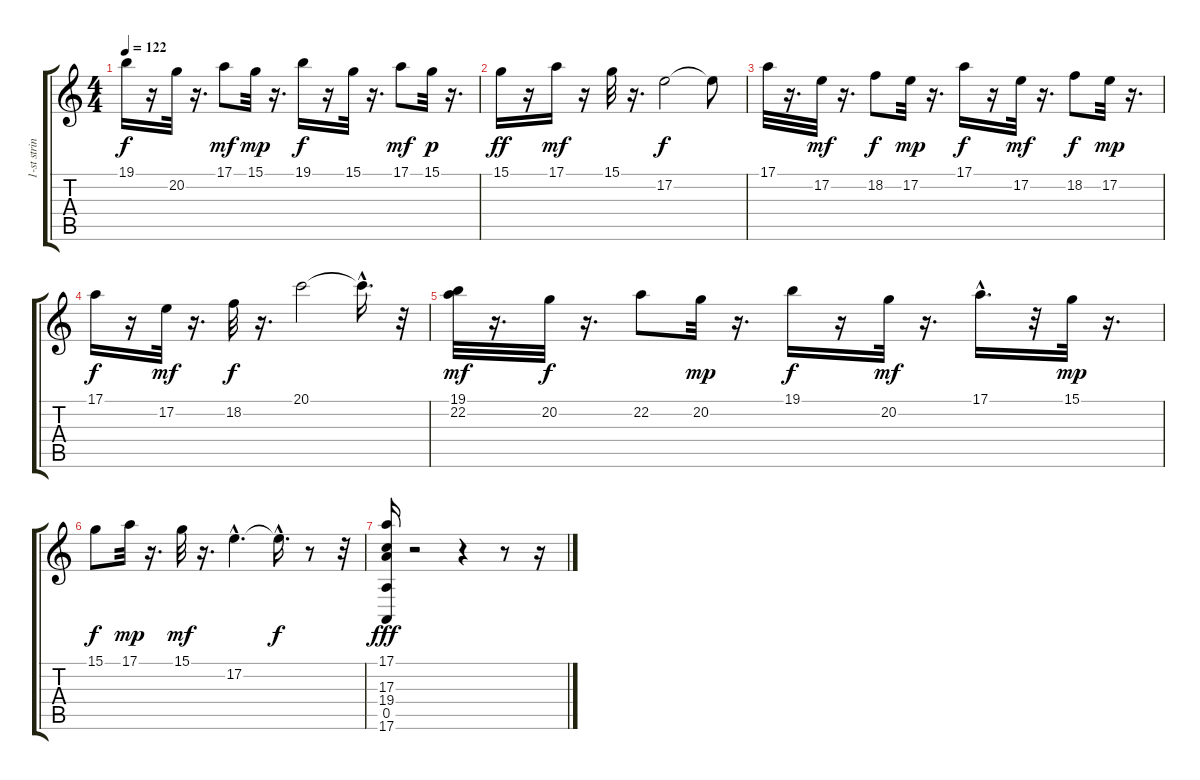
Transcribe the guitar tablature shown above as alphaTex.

\track ("1-st strings" "1-st strin") {instrument stringensemble1}
\staff {score tabs}
\tuning (E4 B3 G3 D3 A2 E2) {hide}
\ts (4 4)
\tempo 122
\clef g2
\ks c
19.1.16{dy f} r.16 20.2.32 r.16{d} 17.1.8{dy mf} 15.1.32{dy mp} r.16{d} 19.1.16{dy f} r.16 15.1.32 r.16{d} 17.1.8{dy mf} 15.1.32{dy p} r.16{d} |
15.1.16{dy ff} r.16 17.1.16{dy mf} r.16 15.1.32 r.16{d} 17.2.2{dy f} 17.2{t}.8 |
17.1.32 r.16{d} 17.2.32{dy mf} r.16{d} 18.2.8{dy f} 17.2.32{dy mp} r.16{d} 17.1.16{dy f} r.16 17.2.32{dy mf} r.16{d} 18.2.8{dy f} 17.2.32{dy mp} r.16{d} |
17.1.16{dy f} r.16 17.2.32{dy mf} r.16{d} 18.2.32{dy f} r.16{d} 20.1.2 20.1{hac t}.16{d} r.32 |
(19.1 22.2).32{dy mf} r.16{d} 20.2.32{dy f} r.16{d} 22.2.8 20.2.32{dy mp} r.16{d} 19.1.16{dy f} r.16 20.2.32{dy mf} r.16{d} 17.1{hac}.16{d} r.32 15.1.32{dy mp} r.16{d} |
15.1.8{dy f} 17.1.32{dy mp} r.16{d} 15.1.32{dy mf} r.16{d} 17.2{hac}.4{d} 17.2{hac t}.16{d dy f} r.8 r.32 |
(17.1 17.3 19.4 0.5 17.6).16{dy fff} r.2 r.4 r.8 r.16
